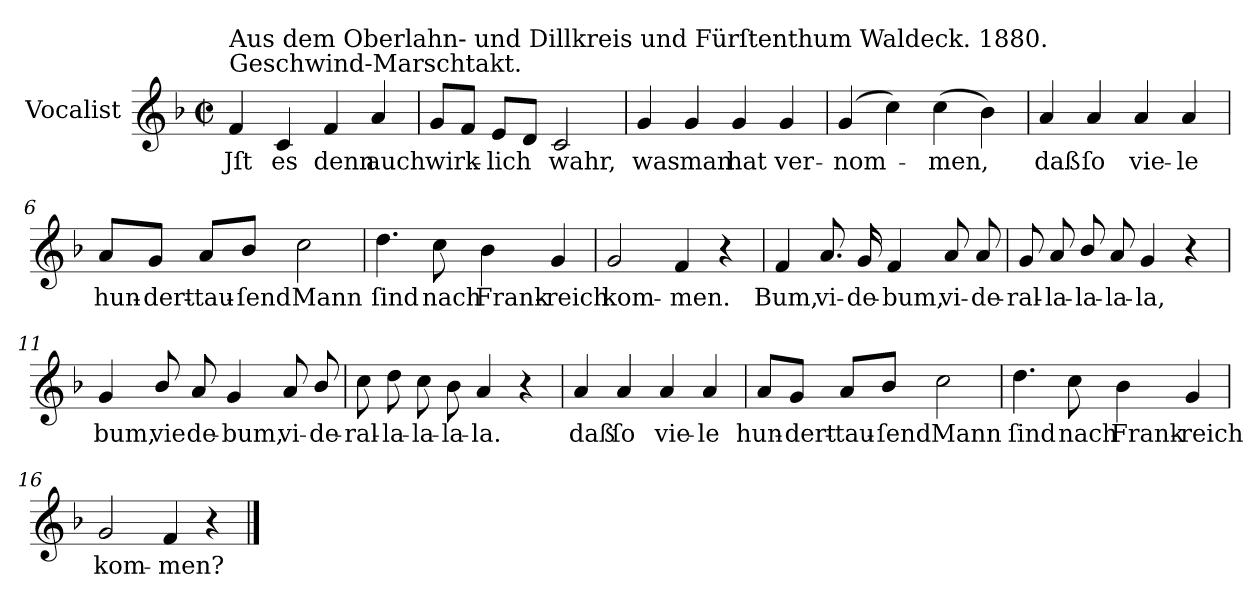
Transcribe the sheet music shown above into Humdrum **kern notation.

**kern	**text
*part1	*part1
*staff1	*staff1
*I"Vocalist	*
*k[b-]	*
*F:	*
*M4/4	*
*met(c|)	*
=1	=1
!LO:TX:a:t=Geschwind-Marschtakt.	!
!LO:TX:a:t=Aus dem Oberlahn- und Dillkreis und Fürſtenthum Waldeck. 1880.	!
4f	Jſt
4c	es
4f	denn
4a	auch
=2	=2
8gL	wirk-
8fJ	.
8eL	-lich
8dJ	.
2c	wahr,
=3	=3
4g	was
4g	man
4g	hat
4g	ver-
=4	=4
(4g	-nom-
4cc)	.
(4cc	-men,
4b-)	.
=5	=5
4a	daß
4a	ſo
4a	vie-
4a	-le
=6	=6
8aL	hun-
8gJ	-dert-
8aL	-tau-
8b-J	-ſend
2cc	Mann
=7	=7
4.dd	ſind
8cc	nach
4b-	Frank-
4g	-reich
=8	=8
2g	kom-
4f	-men.
4r	.
=9	=9
4f	Bum,
8.a	vi-
16g	-de-
4f	-bum,
8a	vi-
8a	-de-
=10	=10
8g	-ral-
8a	-la-
8b-/	-la-
8a	-la-
4g	-la,
4r	.
=11	=11
4g	bum,
8b-/	vie
8a	de-
4g	-bum,
8a	vi-
8b-/	-de-
=12	=12
8cc	-ral-
8dd	-la-
8cc	-la-
8b-	-la-
4a	-la.
4r	.
=13	=13
4a	daß
4a	ſo
4a	vie-
4a	-le
=14	=14
8aL	hun-
8gJ	-dert-
8aL	-tau-
8b-J	-ſend
2cc	Mann
=15	=15
4.dd	ſind
8cc	nach
4b-	Frank-
4g	-reich
=16	=16
2g	kom-
4f	-men?
4r	.
==	==
*-	*-
